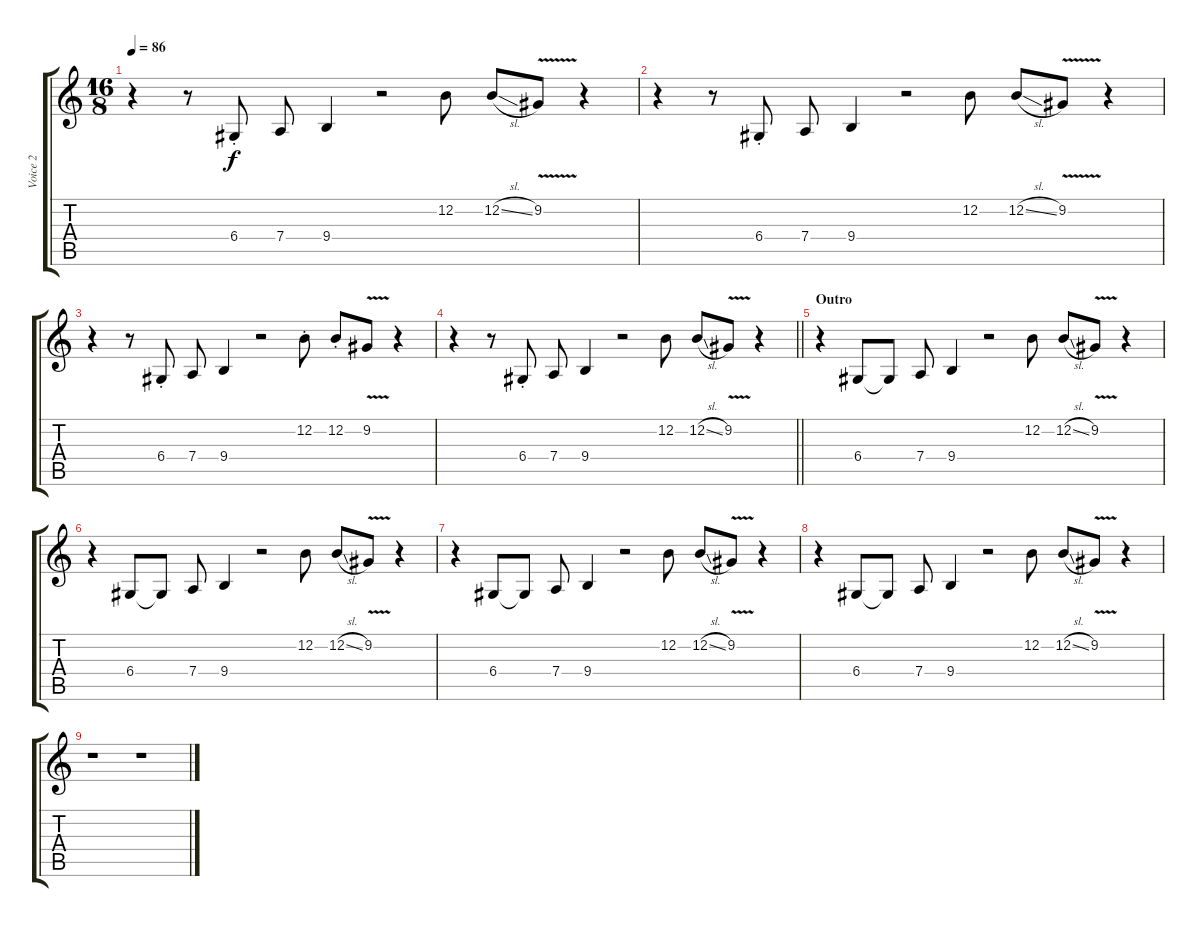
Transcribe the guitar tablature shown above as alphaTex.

\track ("Voice 2" "Voice 2") {instrument tuba}
\staff {score tabs}
\tuning (E4 B3 G3 D3 A2 E2) {hide}
\ts (16 8)
\tempo 86
\clef g2
\ks c
r.4{dy f} r.8 6.4{st}.8 7.4.8 9.4.4 r.2 12.2.8 12.2{sl}.8 9.2{v}.8 r.4 |
r.4 r.8 6.4{st}.8 7.4.8 9.4.4 r.2 12.2.8 12.2{sl}.8 9.2{v}.8 r.4 |
r.4 r.8 6.4{st}.8 7.4.8 9.4.4 r.2 12.2{st}.8 12.2{st}.8 9.2{v}.8 r.4 |
\barLineRight lightlight
r.4 r.8 6.4{st}.8 7.4.8 9.4.4 r.2 12.2.8 12.2{sl}.8 9.2{v}.8 r.4 |
\section ("" "Outro")
r.4 6.4.8 6.4{t}.8 7.4.8 9.4.4 r.2 12.2.8 12.2{sl}.8 9.2{v}.8 r.4 |
r.4 6.4.8 6.4{t}.8 7.4.8 9.4.4 r.2 12.2.8 12.2{sl}.8 9.2{v}.8 r.4 |
r.4 6.4.8 6.4{t}.8 7.4.8 9.4.4 r.2 12.2.8 12.2{sl}.8 9.2{v}.8 r.4 |
r.4 6.4.8 6.4{t}.8 7.4.8 9.4.4 r.2 12.2.8 12.2{sl}.8 9.2{v}.8 r.4 |
r.1 r.1
